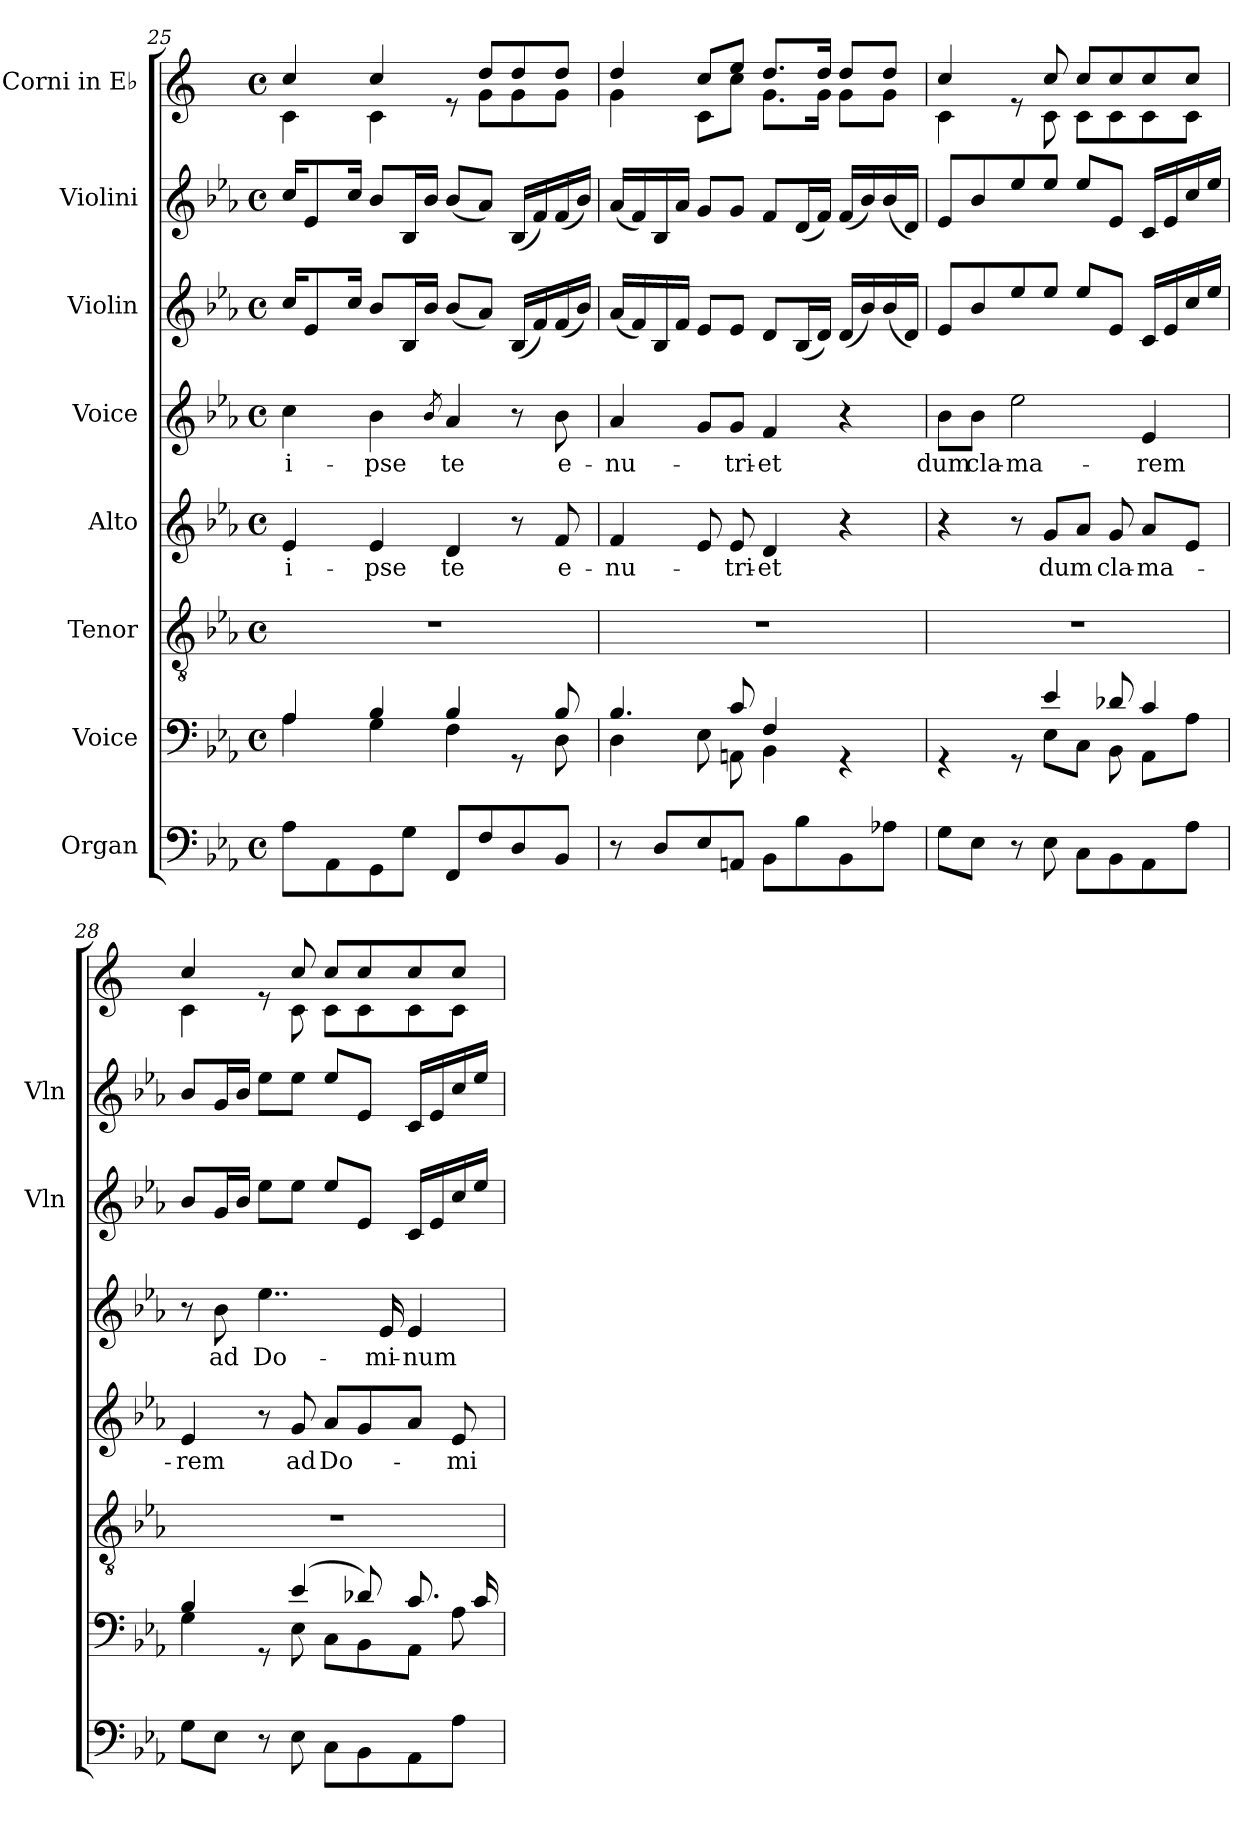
**kern	**kern	**kern	**kern	**text	**kern	**text	**kern	**kern	**kern
*part8	*part7	*part6	*part5	*part5	*part4	*part4	*part3	*part2	*part1
*staff8	*staff7	*staff6	*staff5	*staff5	*staff4	*staff4	*staff3	*staff2	*staff1
*I"Organ	*I"Voice	*I"Tenor	*I"Alto	*	*I"Voice	*	*I"Violin	*I"Violini	*I"Corni in E♭
*	*	*	*	*	*	*	*I'Vln	*I'Vln	*
!!LO:LB:g=z
*clefF4	*clefF4	*clefGv2	*clefG2	*	*clefG2	*	*clefG2	*clefG2	*clefG2
*	*	*	*	*	*	*	*	*	*ITrd5c9
*k[b-e-a-]	*k[b-e-a-]	*k[b-e-a-]	*k[b-e-a-]	*	*k[b-e-a-]	*	*k[b-e-a-]	*k[b-e-a-]	*k[b-e-a-]
*M4/4	*M4/4	*M4/4	*M4/4	*	*M4/4	*	*M4/4	*M4/4	*M4/4
*met(c)	*met(c)	*met(c)	*met(c)	*	*met(c)	*	*met(c)	*met(c)	*met(c)
=25	=25	=25	=25	=25	=25	=25	=25	=25	=25
*	*^	*	*	*	*	*	*	*	*
!	!	!	!	!	!LO:LY:b	!	!LO:LY:b	!	!	!
*	*	*	*	*	*	*	*	*	*	*^
8A-\L	4A-/	4A-\	1r	4e-/	i-	4cc\	i-	16cc/KL	16cc/KL	4e-/	4E-\
.	.	.	.	.	.	.	.	8e-/	8e-/	.	.
8AA-\	.	.	.	.	.	.	.	.	.	.	.
.	.	.	.	.	.	.	.	16cc/Jk	16cc/Jk	.	.
!	!	!	!	!	!LO:LY:b	!	!LO:LY:b	!	!	!	!
8GG\	4B-/	4G\	.	4e-/	-pse	4b-\	-pse	8b-/L	8b-/L	4e-/	4E-\
8G\J	.	.	.	.	.	.	.	16B-/L	16B-/L	.	.
.	.	.	.	.	.	.	.	16b-/JJ	16b-/JJ	.	.
.	.	.	.	.	.	8qb-/	.	.	.	.	.
!	!	!	!	!	!LO:LY:b	!	!LO:LY:b	!	!	!	!
8FF/L	4B-/	4F\	.	4d/	te	4a-/	te	(8b-/L	(8b-/L	8re	8ryy
8F/	.	.	.	.	.	.	.	8a-/J)	8a-/J)	8f/L	8B-\L
8D/	8rGG	8ryy	.	8r	.	8r	.	(16B-/LL	(16B-/LL	8f/	8B-\
.	.	.	.	.	.	.	.	16f/)	16f/)	.	.
!	!	!	!	!	!LO:LY:b	!	!LO:LY:b	!	!	!	!
8BB-/J	8B-/	8D\	.	8f/	e-	8b-\	e-	(16f/	(16f/	8f/J	8B-\J
.	.	.	.	.	.	.	.	16b-/JJ)	16b-/JJ)	.	.
=26	=26	=26	=26	=26	=26	=26	=26	=26	=26	=26	=26
!	!	!	!	!	!LO:LY:b	!	!LO:LY:b	!	!	!	!
8r	4.B-/	4D\	1r	4f/	-nu-	4a-/	-nu-	(16a-/LL	(16a-/LL	4f/	4B-\
.	.	.	.	.	.	.	.	16f/)	16f/)	.	.
8D/L	.	.	.	.	.	.	.	16B-/	16B-/	.	.
.	.	.	.	.	.	.	.	16f/JJ	16a-/JJ	.	.
8E-/	.	8E-\	.	8e-/	.	8g/L	.	8e-/L	8g/L	8e-/L	8E-\L
!	!	!	!	!	!LO:LY:b	!	!LO:LY:b	!	!	!	!
8AAn/J	8c/	8AAn\	.	8e-/	-tri-	8g/J	-tri-	8e-/J	8g/J	8g/J	8e-\J
!	!	!	!	!	!LO:LY:b	!	!LO:LY:b	!	!	!	!
8BB-\L	4F/	4BB-\	.	4d/	-et	4f/	-et	8d/L	8f/L	8.f/L	8.B-\L
8B-\	.	.	.	.	.	.	.	(16B-/L	(16d/L	.	.
.	.	.	.	.	.	.	.	16d/JJ)	16f/JJ)	16f/Jk	16B-\Jk
8BB-\	4rGG	4ryy	.	4r	.	4r	.	(16d/LL	(16f/LL	8f/L	8B-\L
.	.	.	.	.	.	.	.	16b-/)	16b-/)	.	.
8A-X\J	.	.	.	.	.	.	.	(16b-/	(16b-/	8f/J	8B-\J
.	.	.	.	.	.	.	.	16d/JJ)	16d/JJ)	.	.
=27	=27	=27	=27	=27	=27	=27	=27	=27	=27	=27	=27
!	!	!	!	!	!	!	!LO:LY:b	!	!	!	!
8G\L	4rGG	4.ryy	1r	4r	.	8b-\L	dum	8e-/L	8e-/L	4e-/	4E-\
!	!	!	!	!	!	!	!LO:LY:b	!	!	!	!
8E-\J	.	.	.	.	.	8b-\J	cla-	8b-/	8b-/	.	.
!	!	!	!	!	!	!	!LO:LY:b	!	!	!	!
8r	8rGG	.	.	8r	.	2ee-\	-ma-	8ee-/	8ee-/	8re	8ryy
!	!	!	!	!	!LO:LY:b	!	!	!	!	!	!
8E-\	4e-/	8E-\L	.	8g/L	dum	.	.	8ee-/J	8ee-/J	8e-/	8E-\
8C\L	.	8C\J	.	8a-/J	.	.	.	8ee-/L	8ee-/L	8e-/L	8E-\L
!	!	!	!	!	!LO:LY:b	!	!	!	!	!	!
8BB-\	8d-X/	8BB-\	.	8g/	cla-	.	.	8e-/J	8e-/J	8e-/	8E-\
!	!	!	!	!	!LO:LY:b	!	!LO:LY:b	!	!	!	!
8AA-\	4c/	8AA-\L	.	8a-/L	-ma-	4e-/	-rem	16c/LL	16c/LL	8e-/	8E-\
.	.	.	.	.	.	.	.	16e-/	16e-/	.	.
8A-\J	.	8A-\J	.	8e-/J	.	.	.	16cc/	16cc/	8e-/J	8E-\J
.	.	.	.	.	.	.	.	16ee-/JJ	16ee-/JJ	.	.
!!LO:PB:g=z	!!
=28	=28	=28	=28	=28	=28	=28	=28	=28	=28	=28	=28
!	!	!	!	!	!LO:LY:b	!	!	!	!	!	!
8G\L	4B-/	4G\	1r	4e-/	-rem	8r	.	8b-/L	8b-/L	4e-/	4E-\
!	!	!	!	!	!	!	!LO:LY:b	!	!	!	!
8E-\J	.	.	.	.	.	8b-\	ad	16g/L	16g/L	.	.
.	.	.	.	.	.	.	.	16b-/JJ	16b-/JJ	.	.
!	!	!	!	!	!	!	!LO:LY:b	!	!	!	!
8r	8rGG	8ryy	.	8r	.	4..ee-\	Do-	8ee-\L	8ee-\L	8re	8ryy
!	!	!	!	!	!LO:LY:b	!	!	!	!	!	!
8E-\	(4e-/	8E-\	.	8g/	ad	.	.	8ee-\J	8ee-\J	8e-/	8E-\
!	!	!	!	!	!LO:LY:b	!	!	!	!	!	!
8C\L	.	8C\L	.	8a-/L	Do-	.	.	8ee-/L	8ee-/L	8e-/L	8E-\L
8BB-\	8d-X/)	8BB-\	.	8g/	.	.	.	8e-/J	8e-/J	8e-/	8E-\
!	!	!	!	!	!	!	!LO:LY:b	!	!	!	!
.	.	.	.	.	.	16e-/	-mi-	.	.	.	.
!	!	!	!	!	!	!	!LO:LY:b	!	!	!	!
8AA-\	8.c/	8AA-\J	.	8a-/J	.	4e-/	-num	16c/LL	16c/LL	8e-/	8E-\
.	.	.	.	.	.	.	.	16e-/	16e-/	.	.
!	!	!	!	!	!LO:LY:b	!	!	!	!	!	!
8A-\J	.	8A-\	.	8e-/	-mi-	.	.	16cc/	16cc/	8e-/J	8E-\J
.	16c/	.	.	.	.	.	.	16ee-/JJ	16ee-/JJ	.	.
*	*v	*v	*	*	*	*	*	*	*	*v	*v
=	=	=	=	=	=	=	=	=	=
*-	*-	*-	*-	*-	*-	*-	*-	*-	*-
